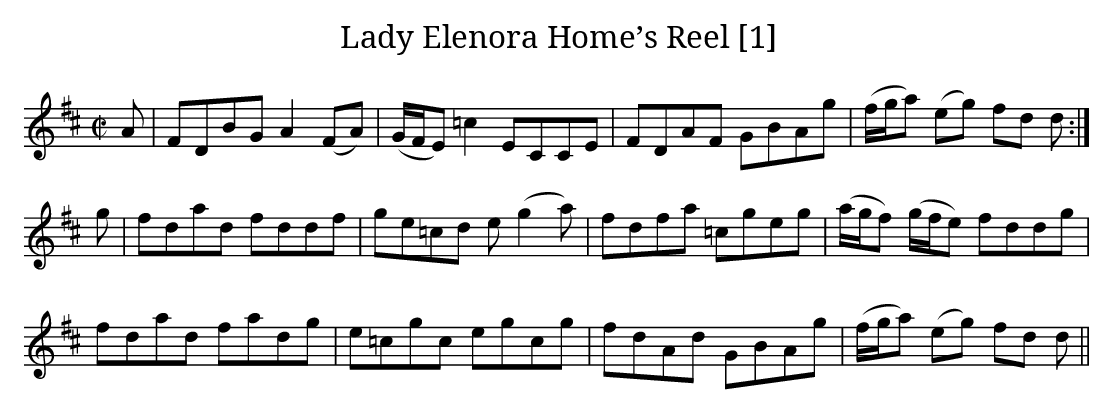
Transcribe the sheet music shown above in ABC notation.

X:1
T:Lady Elenora Home’s Reel [1]
M:C|
L:1/8
K:D
A|FDBG A2 (FA)|(G/F/E) =c2 ECCE|FDAF GBAg|(f/g/a) (eg) fd d:|
g|fdad fddf|ge=cd e(g2a)|fdfa =cgeg|(a/g/f) (g/f/e) fddg|
fdad fadg|e=cgc egcg|fdAd GBAg|(f/g/a) (eg) fd d||
